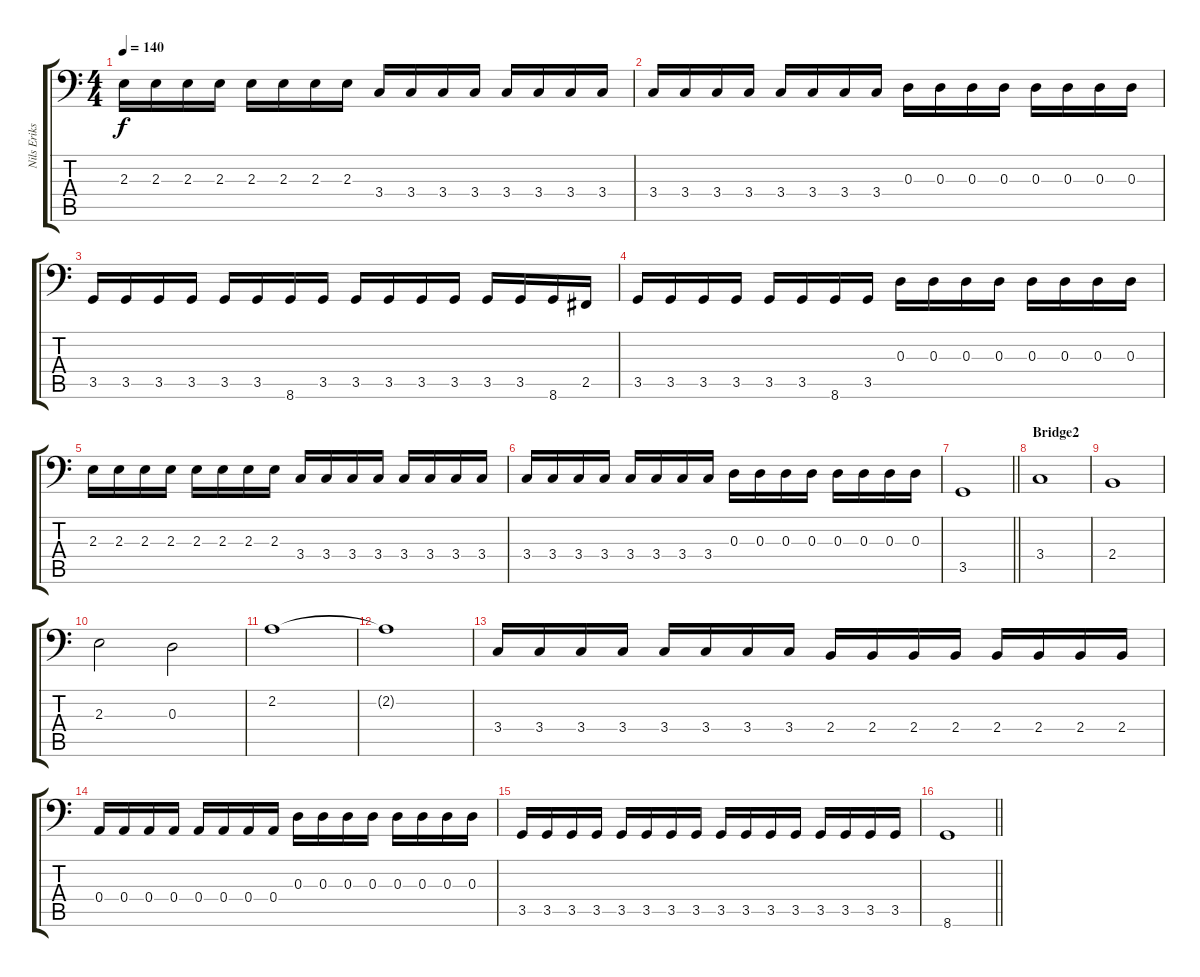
\track ("Nils Eriksson" "Nils Eriks") {instrument electricbassfinger}
\staff {score tabs}
\tuning (C3 G2 D2 A1 E1 B0) {hide}
\ts (4 4)
\tempo 140
\clef f4
\ks c
2.3.16{dy f} 2.3.16 2.3.16 2.3.16 2.3.16 2.3.16 2.3.16 2.3.16 3.4.16 3.4.16 3.4.16 3.4.16 3.4.16 3.4.16 3.4.16 3.4.16 |
3.4.16 3.4.16 3.4.16 3.4.16 3.4.16 3.4.16 3.4.16 3.4.16 0.3.16 0.3.16 0.3.16 0.3.16 0.3.16 0.3.16 0.3.16 0.3.16 |
3.5.16 3.5.16 3.5.16 3.5.16 3.5.16 3.5.16 8.6.16 3.5.16 3.5.16 3.5.16 3.5.16 3.5.16 3.5.16 3.5.16 8.6.16 2.5.16 |
3.5.16 3.5.16 3.5.16 3.5.16 3.5.16 3.5.16 8.6.16 3.5.16 0.3.16 0.3.16 0.3.16 0.3.16 0.3.16 0.3.16 0.3.16 0.3.16 |
2.3.16 2.3.16 2.3.16 2.3.16 2.3.16 2.3.16 2.3.16 2.3.16 3.4.16 3.4.16 3.4.16 3.4.16 3.4.16 3.4.16 3.4.16 3.4.16 |
3.4.16 3.4.16 3.4.16 3.4.16 3.4.16 3.4.16 3.4.16 3.4.16 0.3.16 0.3.16 0.3.16 0.3.16 0.3.16 0.3.16 0.3.16 0.3.16 |
\barLineRight lightlight
3.5.1 |
\section ("" "Bridge2")
3.4.1 |
2.4.1 |
2.3.2 0.3.2 |
2.2.1 |
2.2{t}.1 |
3.4.16 3.4.16 3.4.16 3.4.16 3.4.16 3.4.16 3.4.16 3.4.16 2.4.16 2.4.16 2.4.16 2.4.16 2.4.16 2.4.16 2.4.16 2.4.16 |
0.4.16 0.4.16 0.4.16 0.4.16 0.4.16 0.4.16 0.4.16 0.4.16 0.3.16 0.3.16 0.3.16 0.3.16 0.3.16 0.3.16 0.3.16 0.3.16 |
3.5.16 3.5.16 3.5.16 3.5.16 3.5.16 3.5.16 3.5.16 3.5.16 3.5.16 3.5.16 3.5.16 3.5.16 3.5.16 3.5.16 3.5.16 3.5.16 |
\barLineRight lightlight
8.6.1
